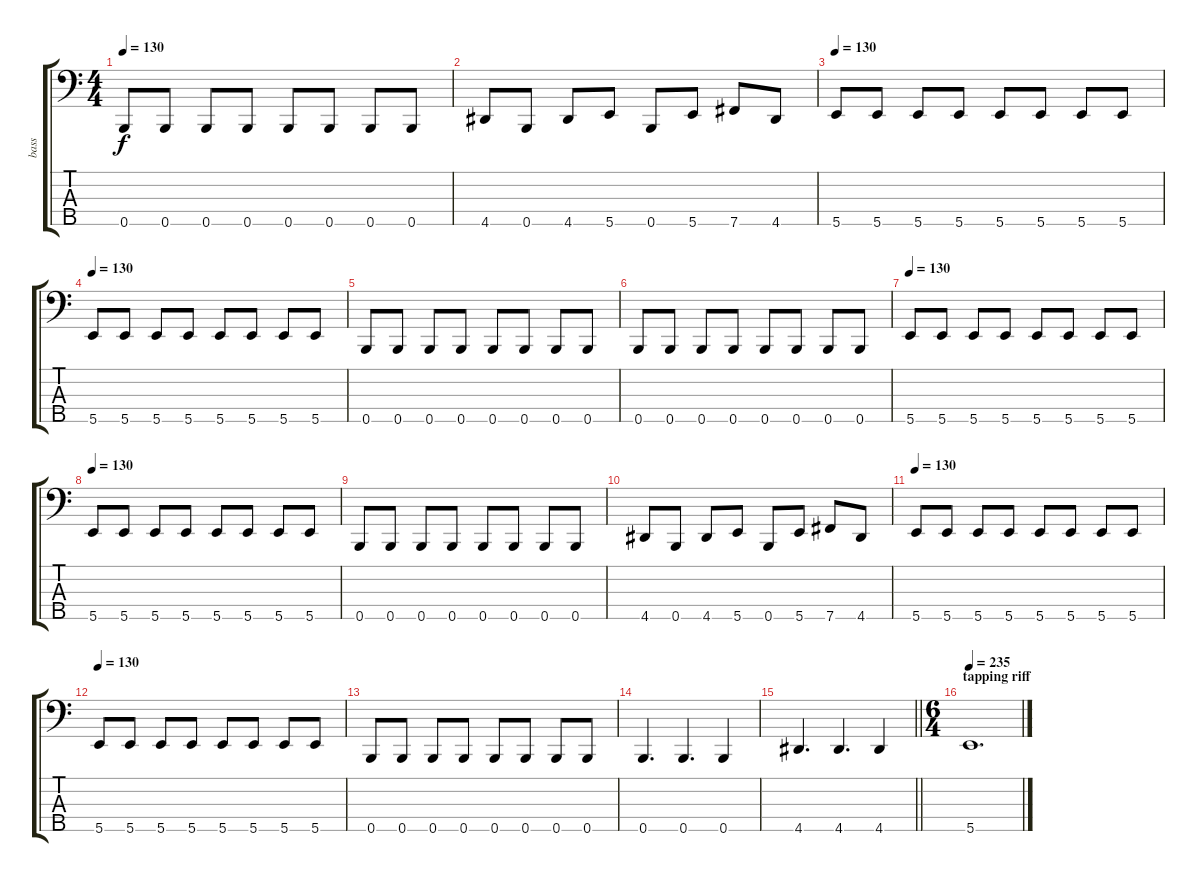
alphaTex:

\track ("bass" "bass") {instrument electricbassfinger}
\staff {score tabs}
\tuning (G2 D2 A1 E1 B0) {hide}
\ts (4 4)
\tempo 130
\clef f4
\ks c
0.5.8{dy f} 0.5.8 0.5.8 0.5.8 0.5.8 0.5.8 0.5.8 0.5.8 |
4.5.8 0.5.8 4.5.8 5.5.8 0.5.8 5.5.8 7.5.8 4.5.8 |
\tempo 130
5.5.8 5.5.8 5.5.8 5.5.8 5.5.8 5.5.8 5.5.8 5.5.8 |
\tempo 130
5.5.8 5.5.8 5.5.8 5.5.8 5.5.8 5.5.8 5.5.8 5.5.8 |
0.5.8 0.5.8 0.5.8 0.5.8 0.5.8 0.5.8 0.5.8 0.5.8 |
0.5.8 0.5.8 0.5.8 0.5.8 0.5.8 0.5.8 0.5.8 0.5.8 |
\tempo 130
5.5.8 5.5.8 5.5.8 5.5.8 5.5.8 5.5.8 5.5.8 5.5.8 |
\tempo 130
5.5.8 5.5.8 5.5.8 5.5.8 5.5.8 5.5.8 5.5.8 5.5.8 |
0.5.8 0.5.8 0.5.8 0.5.8 0.5.8 0.5.8 0.5.8 0.5.8 |
4.5.8 0.5.8 4.5.8 5.5.8 0.5.8 5.5.8 7.5.8 4.5.8 |
\tempo 130
5.5.8 5.5.8 5.5.8 5.5.8 5.5.8 5.5.8 5.5.8 5.5.8 |
\tempo 130
5.5.8 5.5.8 5.5.8 5.5.8 5.5.8 5.5.8 5.5.8 5.5.8 |
0.5.8 0.5.8 0.5.8 0.5.8 0.5.8 0.5.8 0.5.8 0.5.8 |
0.5.4{d} 0.5.4{d} 0.5.4 |
\barLineRight lightlight
4.5.4{d} 4.5.4{d} 4.5.4 |
\ts (6 4)
\section ("" "tapping riff")
\tempo 235
5.5.1{d}
